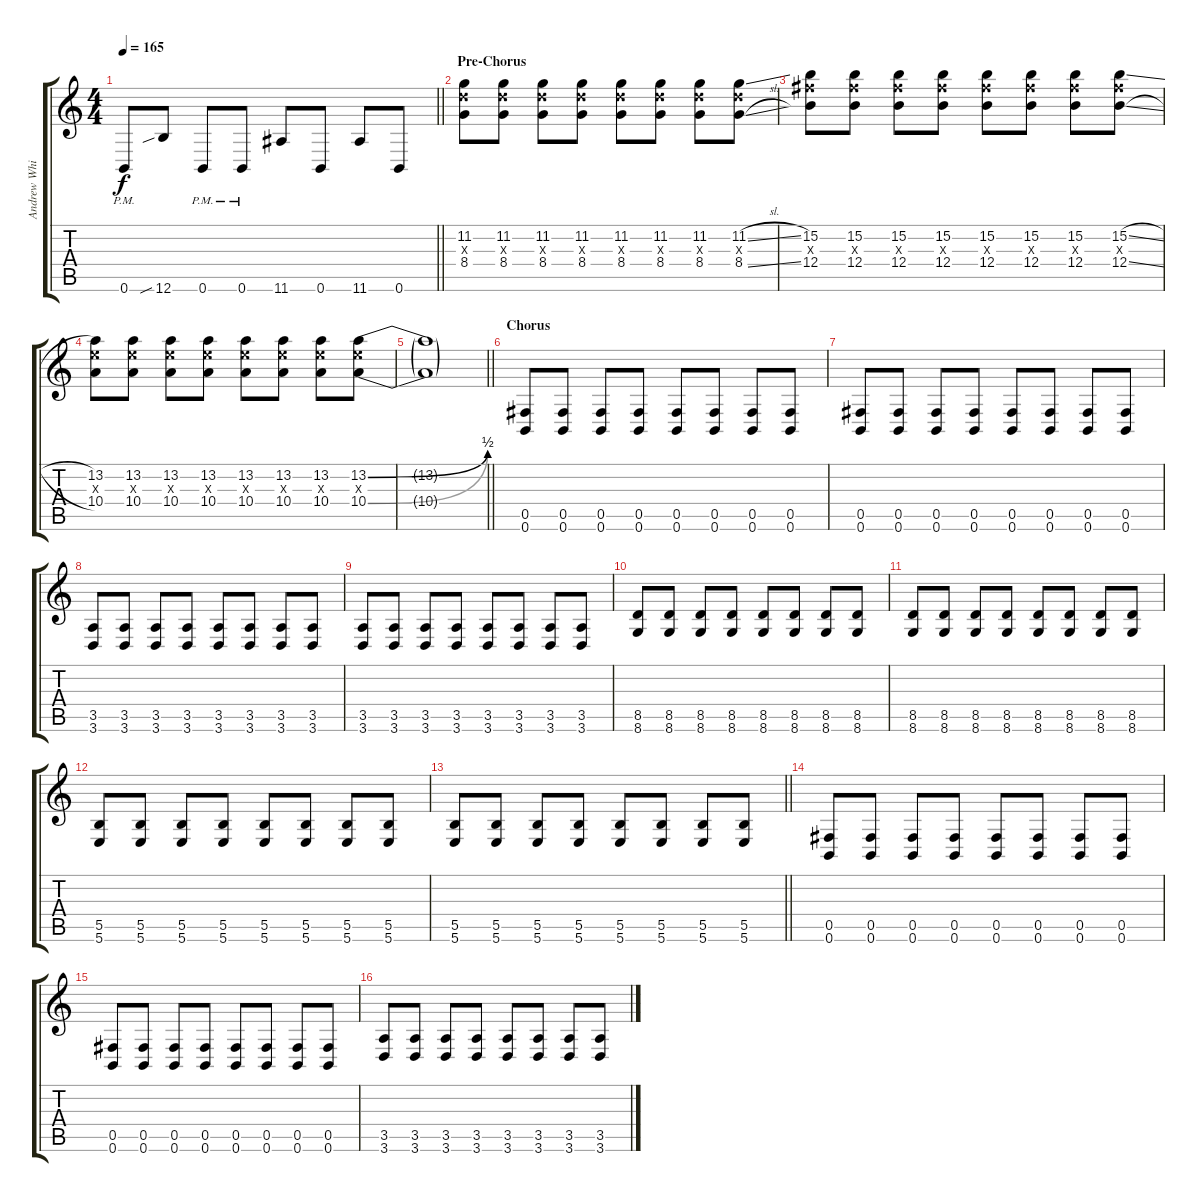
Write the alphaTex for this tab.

\track ("Andrew Whiting" "Andrew Whi") {instrument distortionguitar}
\staff {score tabs}
\tuning (Db4 Ab3 E3 B2 Gb2 B1) {hide}
\ts (4 4)
\tempo 165
\clef g2
\barLineRight lightlight
\ks c
0.6{pm}.8{dy f} 12.6{sib}.8 0.6{pm}.8 0.6{pm}.8 11.6.8 0.6.8 11.6.8 0.6.8 |
\section ("" "Pre-Chorus")
(11.2 10.3{x} 8.4).8 (11.2 10.3{x} 8.4).8 (11.2 10.3{x} 8.4).8 (11.2 10.3{x} 8.4).8 (11.2 10.3{x} 8.4).8 (11.2 10.3{x} 8.4).8 (11.2 10.3{x} 8.4).8 (11.2{sl} 10.3{x} 8.4{sl}).8 |
(15.2 14.3{x} 12.4).8 (15.2 14.3{x} 12.4).8 (15.2 14.3{x} 12.4).8 (15.2 14.3{x} 12.4).8 (15.2 14.3{x} 12.4).8 (15.2 14.3{x} 12.4).8 (15.2 14.3{x} 12.4).8 (15.2{sl} 14.3{x} 12.4{sl}).8 |
(13.2 12.3{x} 10.4).8 (13.2 12.3{x} 10.4).8 (13.2 12.3{x} 10.4).8 (13.2 12.3{x} 10.4).8 (13.2 12.3{x} 10.4).8 (13.2 12.3{x} 10.4).8 (13.2 12.3{x} 10.4).8 (13.2{be (bend 0 0 60 2)} 12.3{x} 10.4{be (bend 0 0 60 2)}).8 |
\barLineRight lightlight
(13.2{t} 10.4{t}).1 |
\section ("" "Chorus")
(0.5 0.6).8 (0.5 0.6).8 (0.5 0.6).8 (0.5 0.6).8 (0.5 0.6).8 (0.5 0.6).8 (0.5 0.6).8 (0.5 0.6).8 |
(0.5 0.6).8 (0.5 0.6).8 (0.5 0.6).8 (0.5 0.6).8 (0.5 0.6).8 (0.5 0.6).8 (0.5 0.6).8 (0.5 0.6).8 |
(3.5 3.6).8 (3.5 3.6).8 (3.5 3.6).8 (3.5 3.6).8 (3.5 3.6).8 (3.5 3.6).8 (3.5 3.6).8 (3.5 3.6).8 |
(3.5 3.6).8 (3.5 3.6).8 (3.5 3.6).8 (3.5 3.6).8 (3.5 3.6).8 (3.5 3.6).8 (3.5 3.6).8 (3.5 3.6).8 |
(8.5 8.6).8 (8.5 8.6).8 (8.5 8.6).8 (8.5 8.6).8 (8.5 8.6).8 (8.5 8.6).8 (8.5 8.6).8 (8.5 8.6).8 |
(8.5 8.6).8 (8.5 8.6).8 (8.5 8.6).8 (8.5 8.6).8 (8.5 8.6).8 (8.5 8.6).8 (8.5 8.6).8 (8.5 8.6).8 |
(5.5 5.6).8 (5.5 5.6).8 (5.5 5.6).8 (5.5 5.6).8 (5.5 5.6).8 (5.5 5.6).8 (5.5 5.6).8 (5.5 5.6).8 |
\barLineRight lightlight
(5.5 5.6).8 (5.5 5.6).8 (5.5 5.6).8 (5.5 5.6).8 (5.5 5.6).8 (5.5 5.6).8 (5.5 5.6).8 (5.5 5.6).8 |
(0.5 0.6).8 (0.5 0.6).8 (0.5 0.6).8 (0.5 0.6).8 (0.5 0.6).8 (0.5 0.6).8 (0.5 0.6).8 (0.5 0.6).8 |
(0.5 0.6).8 (0.5 0.6).8 (0.5 0.6).8 (0.5 0.6).8 (0.5 0.6).8 (0.5 0.6).8 (0.5 0.6).8 (0.5 0.6).8 |
(3.5 3.6).8 (3.5 3.6).8 (3.5 3.6).8 (3.5 3.6).8 (3.5 3.6).8 (3.5 3.6).8 (3.5 3.6).8 (3.5 3.6).8
